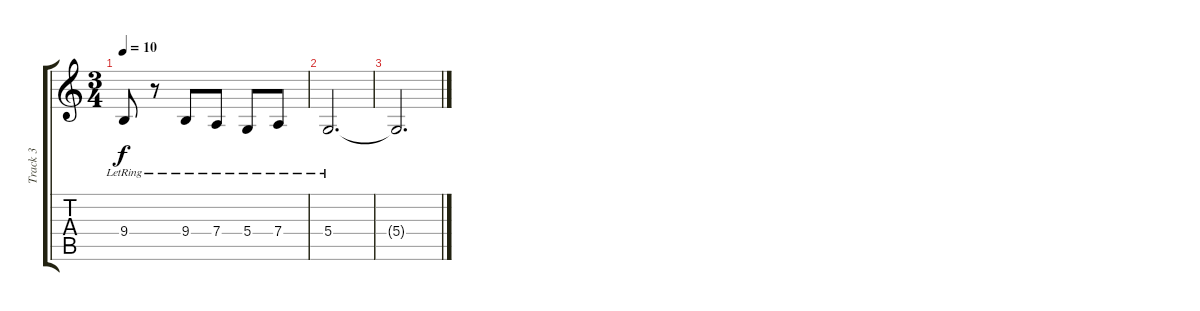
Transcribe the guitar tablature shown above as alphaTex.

\track ("Track 3" "Track 3") {instrument cello}
\staff {score tabs}
\tuning (E4 B3 G3 D3 A2 E2) {hide}
\ts (3 4)
\tempo 10
\clef g2
\ks c
9.4{lr}.8{dy f} r.8 9.4{lr}.8 7.4{lr}.8 5.4{lr}.8 7.4{lr}.8 |
5.4{lr}.2{d volume 0} |
5.4{t}.2{d}
